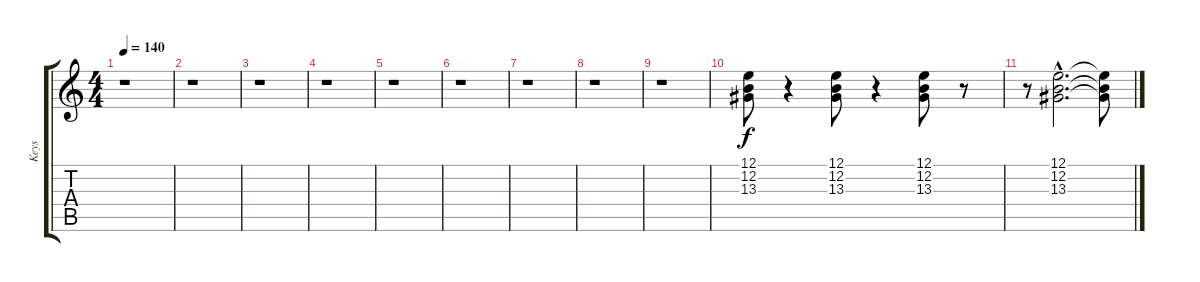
\track ("Keys" "Keys") {instrument electricgrandpiano}
\staff {score tabs}
\tuning (E4 B3 G3 D3 A2 E2) {hide}
\ts (4 4)
\tempo 140
\clef g2
\ks c
r.1{dy f} |
r.1 |
r.1 |
r.1 |
r.1 |
r.1 |
r.1 |
r.1 |
r.1 |
(12.1 12.2 13.3).8 r.4 (12.1 12.2 13.3).8 r.4 (12.1 12.2 13.3).8 r.8 |
r.8 (12.1{hac} 12.2{hac} 13.3{hac}).2{d} (12.1{t} 12.2{t} 13.3{t}).8
